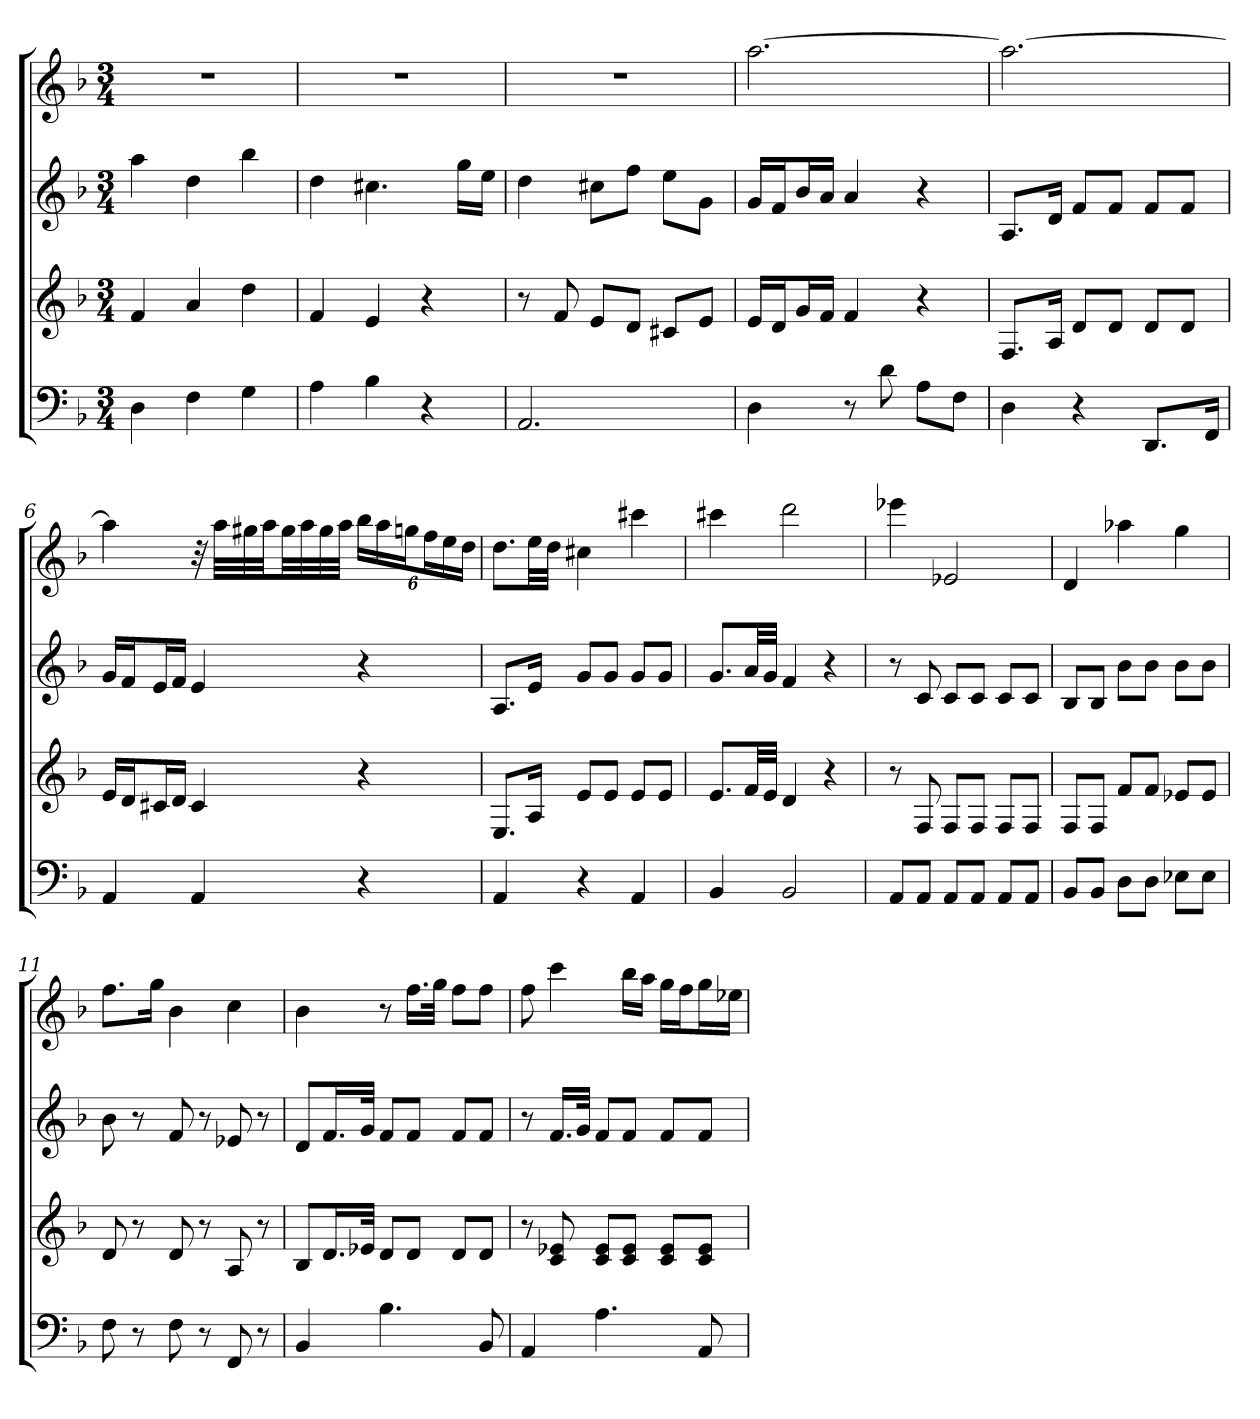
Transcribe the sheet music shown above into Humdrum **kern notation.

**kern	**kern	**kern	**kern
*part4	*part3	*part2	*part1
*staff4	*staff3	*staff2	*staff1
*k[b-]	*k[b-]	*k[b-]	*k[b-]
*d:	*d:	*d:	*d:
*M3/4	*M3/4	*M3/4	*M3/4
=	=	=	=
4D	4f	4aa	2.r
4F	4a	4dd	.
4G	4dd	4bb-	.
=2	=2	=2	=2
4A	4f	4dd	2.r
4B-	4e	4.cc#X	.
4r	4r	.	.
.	.	16ggLL	.
.	.	16eeJJ	.
=3	=3	=3	=3
2.AA	8r	4dd	2.r
.	8f	.	.
.	8eL	8cc#XL	.
.	8dJ	8ffJ	.
.	8c#XL	8eeL	.
.	8eJ	8gJ	.
=4	=4	=4	=4
4D	16eLL	16gLL	[2.aa
.	16dJ	16fJ	.
.	16gL	16b-L	.
.	16fJJ	16aJJ	.
8r	4f	4a	.
8d	.	.	.
8AL	4r	4r	.
8FJ	.	.	.
=5	=5	=5	=5
4D	8.FL	8.AL	2.aa_
.	16AJk	16dJk	.
4r	8dL	8fL	.
.	8dJ	8fJ	.
8.DDL	8dL	8fL	.
.	8dJ	8fJ	.
16FFJk	.	.	.
=6	=6	=6	=6
4AA	16eLL	16gLL	4aa]
.	16dJ	16fJ	.
.	16c#XL	16eL	.
.	16dJJ	16fJJ	.
4AA	4c#	4e	32r
.	.	.	32aaLLL
.	.	.	32gg#X
.	.	.	32aaJJ
.	.	.	32gg#LL
.	.	.	32aa
.	.	.	32gg#
.	.	.	32aaJJJ
4r	4r	4r	24bb-LL
.	.	.	24aa
.	.	.	24ggnJ
.	.	.	24ffL
.	.	.	24ee
.	.	.	24ddJJ
=7	=7	=7	=7
4AA	8.EL	8.AL	8.ddL
.	16AJk	16eJk	32eeLL
.	.	.	32ddJJJ
4r	8eL	8gL	4cc#X
.	8eJ	8gJ	.
4AA	8eL	8gL	4ccc#X
.	8eJ	8gJ	.
=8	=8	=8	=8
4BB-	8.eL	8.gL	4ccc#X
.	32fLL	32aLL	.
.	32eJJJ	32gJJJ	.
2BB-	4d	4f	2ddd
.	4r	4r	.
=9	=9	=9	=9
8AAL	8r	8r	4eee-X
8AAJ	8F	8c	.
8AAL	8FL	8cL	2e-X
8AAJ	8FJ	8cJ	.
8AAL	8FL	8cL	.
8AAJ	8FJ	8cJ	.
=10	=10	=10	=10
8BB-L	8FL	8B-L	4d
8BB-J	8FJ	8B-J	.
8DL	8fL	8b-L	4aa-X
8DJ	8fJ	8b-J	.
8E-XL	8e-XL	8b-L	4gg
8E-J	8e-J	8b-J	.
=11	=11	=11	=11
8F	8d	8b-	8.ffL
8r	8r	8r	.
.	.	.	16ggJk
8F	8d	8f	4b-
8r	8r	8r	.
8FF	8A	8e-X	4cc
8r	8r	8r	.
=12	=12	=12	=12
4BB-	8B-L	8dL	4b-
.	16.dL	16.fL	.
.	32e-XJJk	32gJJk	.
4.B-	8dL	8fL	8r
.	8dJ	8fJ	16.ffLL
.	.	.	32ggJJk
.	8dL	8fL	8ffL
8BB-	8dJ	8fJ	8ffJ
=13	=13	=13	=13
4AA	8r	8r	8ff
.	8c 8e-X	16.fLL	4ccc
.	.	32gJJk	.
4.A	8c 8e-L	8fL	.
.	8c 8e-J	8fJ	16bb-LL
.	.	.	16aaJJ
.	8c 8e-L	8fL	16ggLL
.	.	.	16ffJ
8AA	8c 8e-J	8fJ	16ggL
.	.	.	16ee-XJJ
=	=	=	=
*-	*-	*-	*-
